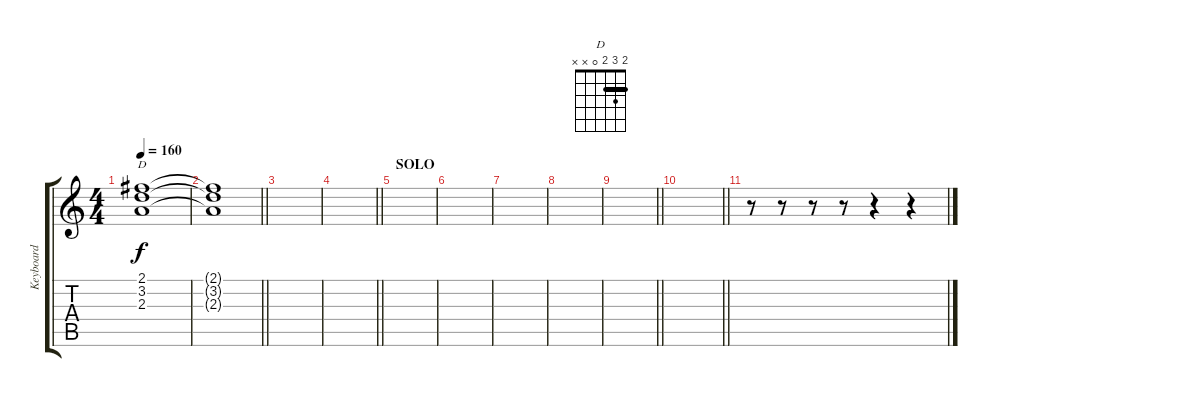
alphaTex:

\track ("Keyboard" "Keyboard") {instrument overdrivenguitar}
\staff {score tabs}
\tuning (E4 B3 G3 D3 A2 E2) {hide}
\chord ("D" 2 3 2 0 x x) {barre 2}
\ts (4 4)
\tempo 160
\clef g2
\ks c
(2.1 3.2 2.3).1{ch "D" dy f} |
\barLineRight lightlight
(2.1{t} 3.2{t} 2.3{t}).1 |
|
\barLineRight lightlight
|
\section ("" "SOLO")
|
|
|
|
\barLineRight lightlight
|
\barLineRight lightlight
|
r.8 r.8 r.8 r.8 r.4 r.4
